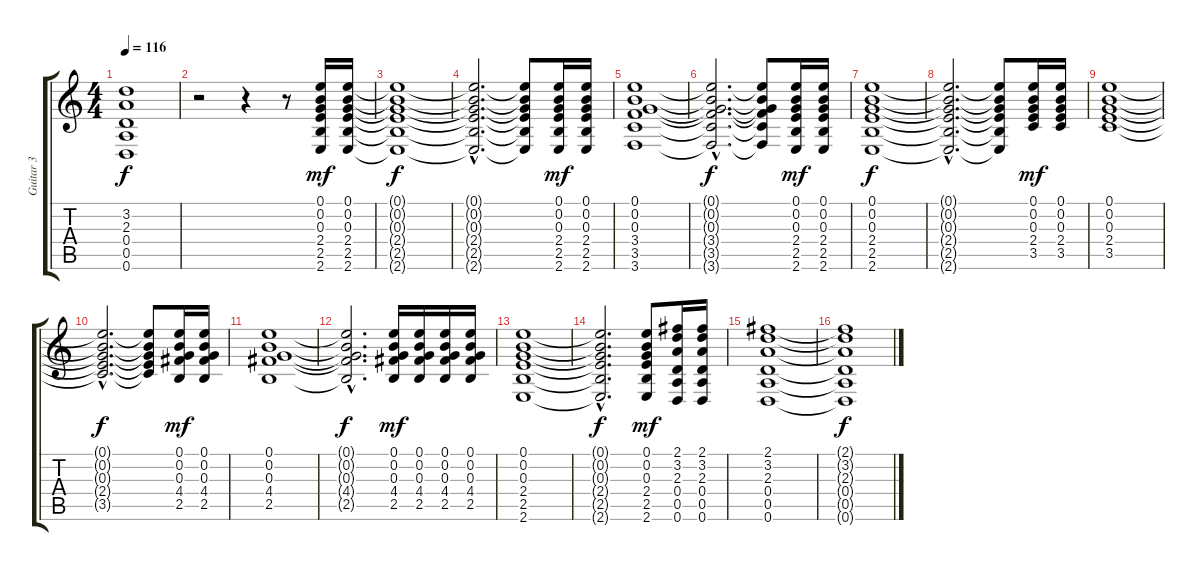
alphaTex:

\track ("Guitar 3" "Guitar 3") {instrument overdrivenguitar}
\staff {score tabs}
\tuning (E4 B3 G3 D3 A2 D2) {hide}
\ts (4 4)
\tempo 116
\clef g2
\ks c
(3.2{t} 2.3{t} 0.4{t} 0.5{t} 0.6{t}).1{dy f} |
r.2 r.4 r.8 (0.1 0.2 0.3 2.4 2.5 2.6).16{dy mf} (0.1 0.2 0.3 2.4 2.5 2.6).16 |
(0.1{t} 0.2{t} 0.3{t} 2.4{t} 2.5{t} 2.6{t}).1{dy f} |
(0.1{hac t} 0.2{hac t} 0.3{hac t} 2.4{hac t} 2.5{hac t} 2.6{hac t}).2{d} (0.1{t} 0.2{t} 0.3{t} 2.4{t} 2.5{t} 2.6{t}).8 (0.1 0.2 0.3 2.4 2.5 2.6).16{dy mf} (0.1 0.2 0.3 2.4 2.5 2.6).16 |
(0.1 0.2 0.3 3.4 3.5 3.6).1 |
(0.1{hac t} 0.2{hac t} 0.3{hac t} 3.4{hac t} 3.5{hac t} 3.6{hac t}).2{d dy f} (0.1{t} 0.2{t} 0.3{t} 3.4{t} 3.5{t} 3.6{t}).8 (0.1 0.2 0.3 2.4 2.5 2.6).16{dy mf} (0.1 0.2 0.3 2.4 2.5 2.6).16 |
(0.1 0.2 0.3 2.4 2.5 2.6).1{dy f} |
(0.1{hac t} 0.2{hac t} 0.3{hac t} 2.4{hac t} 2.5{hac t} 2.6{hac t}).2{d} (0.1{t} 0.2{t} 0.3{t} 2.4{t} 2.5{t} 2.6{t}).8 (0.1 0.2 0.3 2.4 3.5).16{dy mf} (0.1 0.2 0.3 2.4 3.5).16 |
(0.1 0.2 0.3 2.4 3.5).1 |
(0.1{hac t} 0.2{hac t} 0.3{hac t} 2.4{hac t} 3.5{hac t}).2{d dy f} (0.1{t} 0.2{t} 0.3{t} 2.4{t} 3.5{t}).8 (0.1 0.2 0.3 4.4 2.5).16{dy mf} (0.1 0.2 0.3 4.4 2.5).16 |
(0.1 0.2 0.3 4.4 2.5).1 |
(0.1{hac t} 0.2{hac t} 0.3{hac t} 4.4{hac t} 2.5{hac t}).2{d dy f} (0.1 0.2 0.3 4.4 2.5).16{dy mf} (0.1 0.2 0.3 4.4 2.5).16 (0.1 0.2 0.3 4.4 2.5).16 (0.1 0.2 0.3 4.4 2.5).16 |
(0.1 0.2 0.3 2.4 2.5 2.6).1 |
(0.1{hac t} 0.2{hac t} 0.3{hac t} 2.4{hac t} 2.5{hac t} 2.6{hac t}).2{d dy f} (0.1 0.2 0.3 2.4 2.5 2.6).8{dy mf} (2.1 3.2 2.3 0.4 0.5 0.6).16 (2.1 3.2 2.3 0.4 0.5 0.6).16 |
(2.1 3.2 2.3 0.4 0.5 0.6).1 |
(2.1{t} 3.2{t} 2.3{t} 0.4{t} 0.5{t} 0.6{t}).1{dy f}
